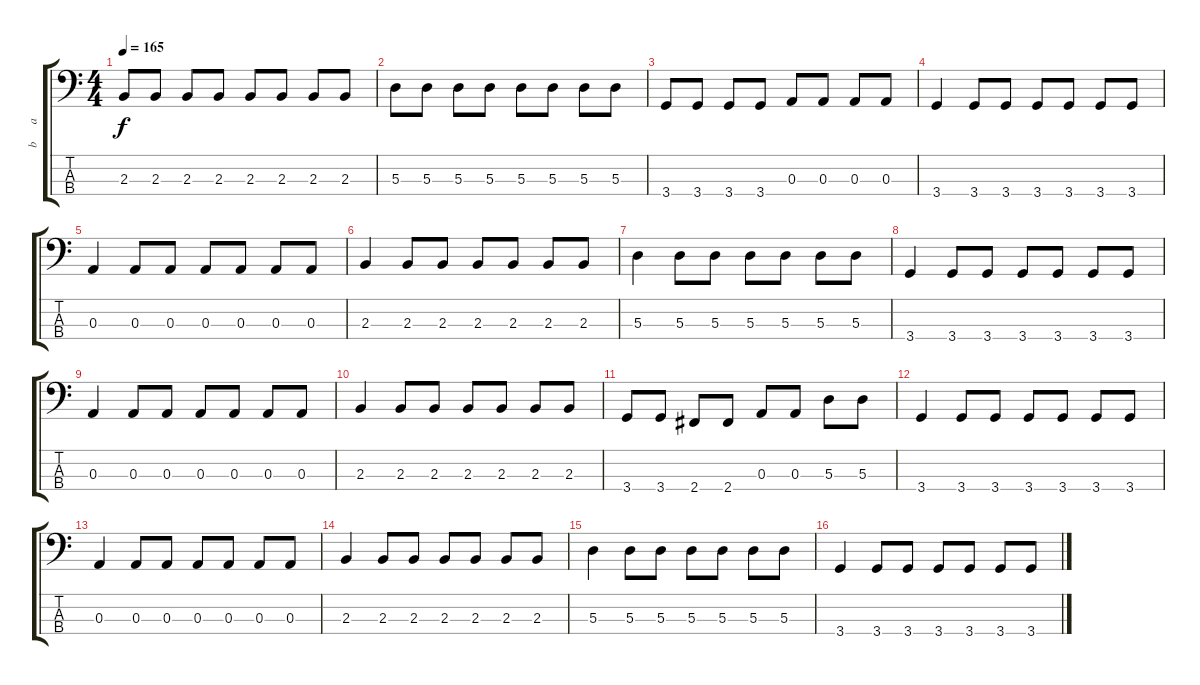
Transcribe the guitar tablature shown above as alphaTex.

\track ("b      a      s      s" "b      a  ") {instrument synthbass2}
\staff {score tabs}
\tuning (G2 D2 A1 E1) {hide}
\ts (4 4)
\tempo 165
\clef f4
\ks c
2.3.8{dy f} 2.3.8 2.3.8 2.3.8 2.3.8 2.3.8 2.3.8 2.3.8 |
5.3.8 5.3.8 5.3.8 5.3.8 5.3.8 5.3.8 5.3.8 5.3.8 |
3.4.8 3.4.8 3.4.8 3.4.8 0.3.8 0.3.8 0.3.8 0.3.8 |
3.4.4 3.4.8 3.4.8 3.4.8 3.4.8 3.4.8 3.4.8 |
0.3.4 0.3.8 0.3.8 0.3.8 0.3.8 0.3.8 0.3.8 |
2.3.4 2.3.8 2.3.8 2.3.8 2.3.8 2.3.8 2.3.8 |
5.3.4 5.3.8 5.3.8 5.3.8 5.3.8 5.3.8 5.3.8 |
3.4.4 3.4.8 3.4.8 3.4.8 3.4.8 3.4.8 3.4.8 |
0.3.4 0.3.8 0.3.8 0.3.8 0.3.8 0.3.8 0.3.8 |
2.3.4 2.3.8 2.3.8 2.3.8 2.3.8 2.3.8 2.3.8 |
3.4.8 3.4.8 2.4.8 2.4.8 0.3.8 0.3.8 5.3.8 5.3.8 |
3.4.4 3.4.8 3.4.8 3.4.8 3.4.8 3.4.8 3.4.8 |
0.3.4 0.3.8 0.3.8 0.3.8 0.3.8 0.3.8 0.3.8 |
2.3.4 2.3.8 2.3.8 2.3.8 2.3.8 2.3.8 2.3.8 |
5.3.4 5.3.8 5.3.8 5.3.8 5.3.8 5.3.8 5.3.8 |
3.4.4 3.4.8 3.4.8 3.4.8 3.4.8 3.4.8 3.4.8
